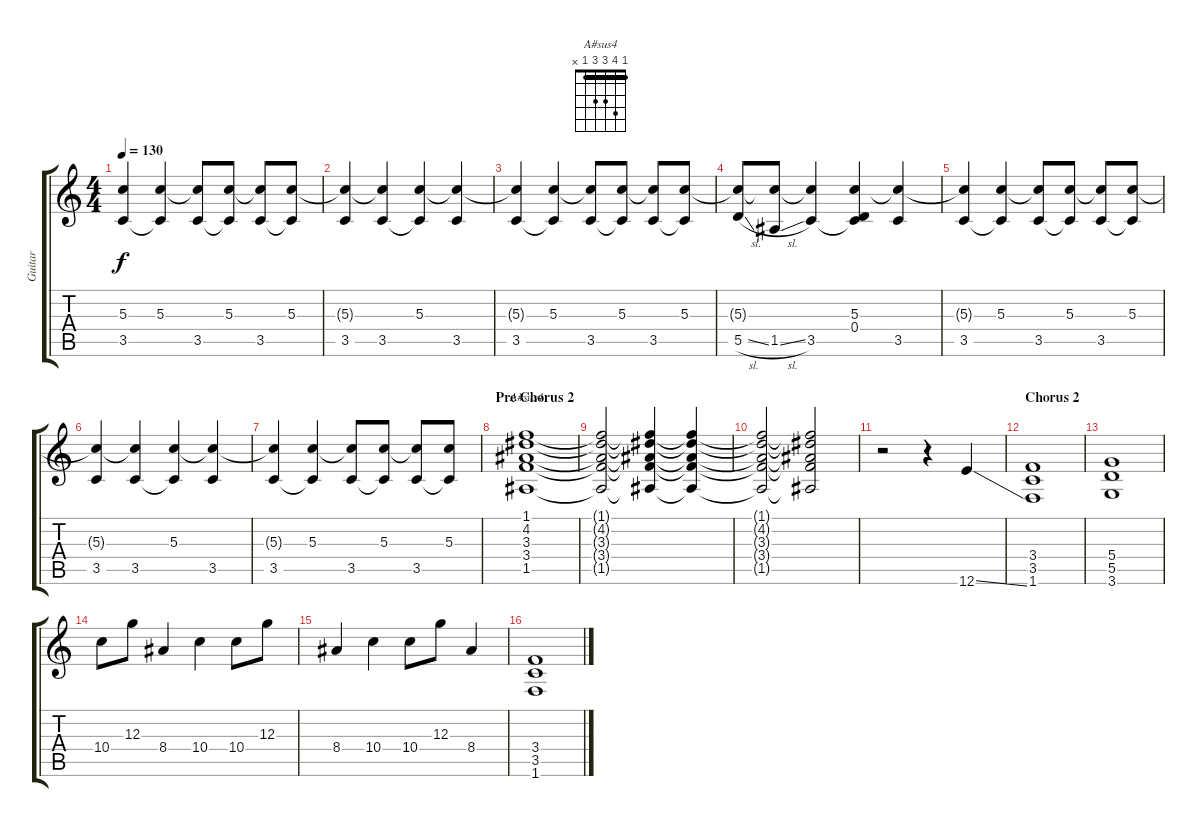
\track ("Guitar" "Guitar") {instrument overdrivenguitar}
\staff {score tabs}
\tuning (E4 B3 G3 D3 A2 E2) {hide}
\chord ("A#sus4" 1 4 3 3 1 x) {barre 1}
\ts (4 4)
\tempo 130
\clef g2
\ks c
(5.3{t} 3.5).4{dy f} (5.3 3.5{t}).4 (5.3{t} 3.5).8 (5.3 3.5{t}).8 (5.3{t} 3.5).8 (5.3 3.5{t}).8 |
(5.3{t} 3.5).4 (5.3{t} 3.5).4 (5.3 3.5{t}).4 (5.3{t} 3.5).4 |
(5.3{t} 3.5).4 (5.3 3.5{t}).4 (5.3{t} 3.5).8 (5.3 3.5{t}).8 (5.3{t} 3.5).8 (5.3 3.5{t}).8 |
(5.3{t} 5.5{sl}).8 (5.3{t} 1.5{sl}).8 (5.3{t} 3.5).4 (5.3 0.4 3.5{t}).4 (5.3{t} 3.5).4 |
(5.3{t} 3.5).4 (5.3 3.5{t}).4 (5.3{t} 3.5).8 (5.3 3.5{t}).8 (5.3{t} 3.5).8 (5.3 3.5{t}).8 |
(5.3{t} 3.5).4 (5.3{t} 3.5).4 (5.3 3.5{t}).4 (5.3{t} 3.5).4 |
(5.3{t} 3.5).4 (5.3 3.5{t}).4 (5.3{t} 3.5).8 (5.3 3.5{t}).8 (5.3{t} 3.5).8 (5.3 3.5{t}).8 |
\section ("" "Pre Chorus 2")
(1.1 4.2 3.3 3.4 1.5).1{ch "A#sus4" volume 5} |
(1.1{t} 4.2{t} 3.3{t} 3.4{t} 1.5{t}).2 (1.1{t} 4.2{t} 3.3{t} 3.4{t} 1.5{t}).4 (1.1{t} 4.2{t} 3.3{t} 3.4{t} 1.5{t}).4 |
(1.1{t} 4.2{t} 3.3{t} 3.4{t} 1.5{t}).2 (1.1{t} 4.2{t} 3.3{t} 3.4{t} 1.5{t}).2 |
r.2{volume 11} r.4 12.6{ss}.4 |
\section ("" "Chorus 2")
(3.4 3.5 1.6).1 |
(5.4 5.5 3.6).1 |
10.4.8 12.3.8 8.4.4 10.4.4 10.4.8 12.3.8 |
8.4.4 10.4.4 10.4.8 12.3.8 8.4.4 |
(3.4 3.5 1.6).1
